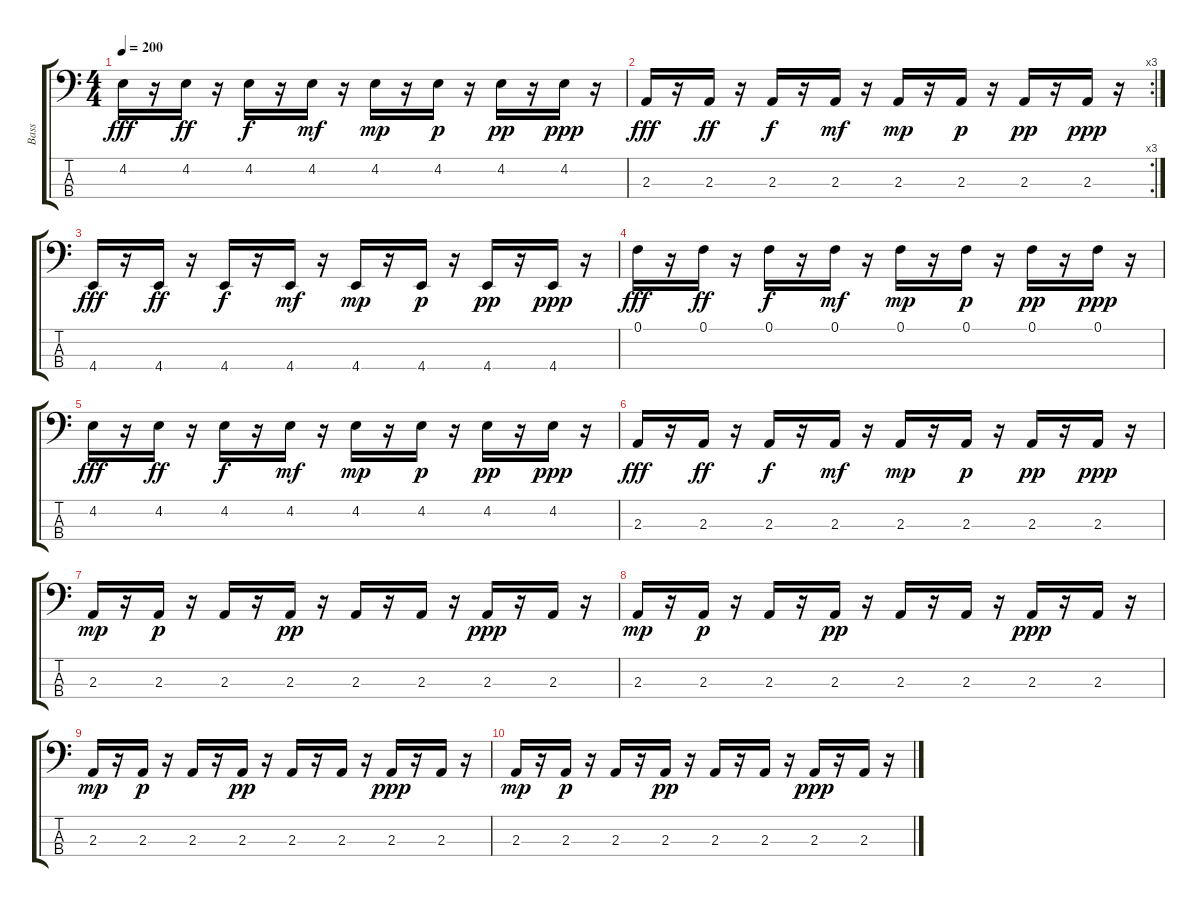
\track ("Bass" "Bass") {instrument electricbassfinger}
\staff {score tabs}
\tuning (F2 C2 G1 C1) {hide}
\ts (4 4)
\tempo 200
\clef f4
\ks c
4.2.16{dy fff} r.16 4.2.16{dy ff} r.16 4.2.16{dy f} r.16 4.2.16{dy mf} r.16 4.2.16{dy mp} r.16 4.2.16{dy p} r.16 4.2.16{dy pp} r.16 4.2.16{dy ppp} r.16 |
\rc 3
2.3.16{dy fff} r.16 2.3.16{dy ff} r.16 2.3.16{dy f} r.16 2.3.16{dy mf} r.16 2.3.16{dy mp} r.16 2.3.16{dy p} r.16 2.3.16{dy pp} r.16 2.3.16{dy ppp} r.16 |
4.4.16{dy fff} r.16 4.4.16{dy ff} r.16 4.4.16{dy f} r.16 4.4.16{dy mf} r.16 4.4.16{dy mp} r.16 4.4.16{dy p} r.16 4.4.16{dy pp} r.16 4.4.16{dy ppp} r.16 |
0.1.16{dy fff} r.16 0.1.16{dy ff} r.16 0.1.16{dy f} r.16 0.1.16{dy mf} r.16 0.1.16{dy mp} r.16 0.1.16{dy p} r.16 0.1.16{dy pp} r.16 0.1.16{dy ppp} r.16 |
4.2.16{dy fff} r.16 4.2.16{dy ff} r.16 4.2.16{dy f} r.16 4.2.16{dy mf} r.16 4.2.16{dy mp} r.16 4.2.16{dy p} r.16 4.2.16{dy pp} r.16 4.2.16{dy ppp} r.16 |
2.3.16{dy fff} r.16 2.3.16{dy ff} r.16 2.3.16{dy f} r.16 2.3.16{dy mf} r.16 2.3.16{dy mp} r.16 2.3.16{dy p} r.16 2.3.16{dy pp} r.16 2.3.16{dy ppp} r.16 |
2.3.16{dy mp} r.16 2.3.16{dy p} r.16 2.3.16 r.16 2.3.16{dy pp} r.16 2.3.16 r.16 2.3.16 r.16 2.3.16{dy ppp} r.16 2.3.16 r.16 |
2.3.16{dy mp} r.16 2.3.16{dy p} r.16 2.3.16 r.16 2.3.16{dy pp} r.16 2.3.16 r.16 2.3.16 r.16 2.3.16{dy ppp} r.16 2.3.16 r.16 |
2.3.16{dy mp} r.16 2.3.16{dy p} r.16 2.3.16 r.16 2.3.16{dy pp} r.16 2.3.16 r.16 2.3.16 r.16 2.3.16{dy ppp} r.16 2.3.16 r.16 |
2.3.16{dy mp} r.16 2.3.16{dy p} r.16 2.3.16 r.16 2.3.16{dy pp} r.16 2.3.16 r.16 2.3.16 r.16 2.3.16{dy ppp} r.16 2.3.16 r.16
